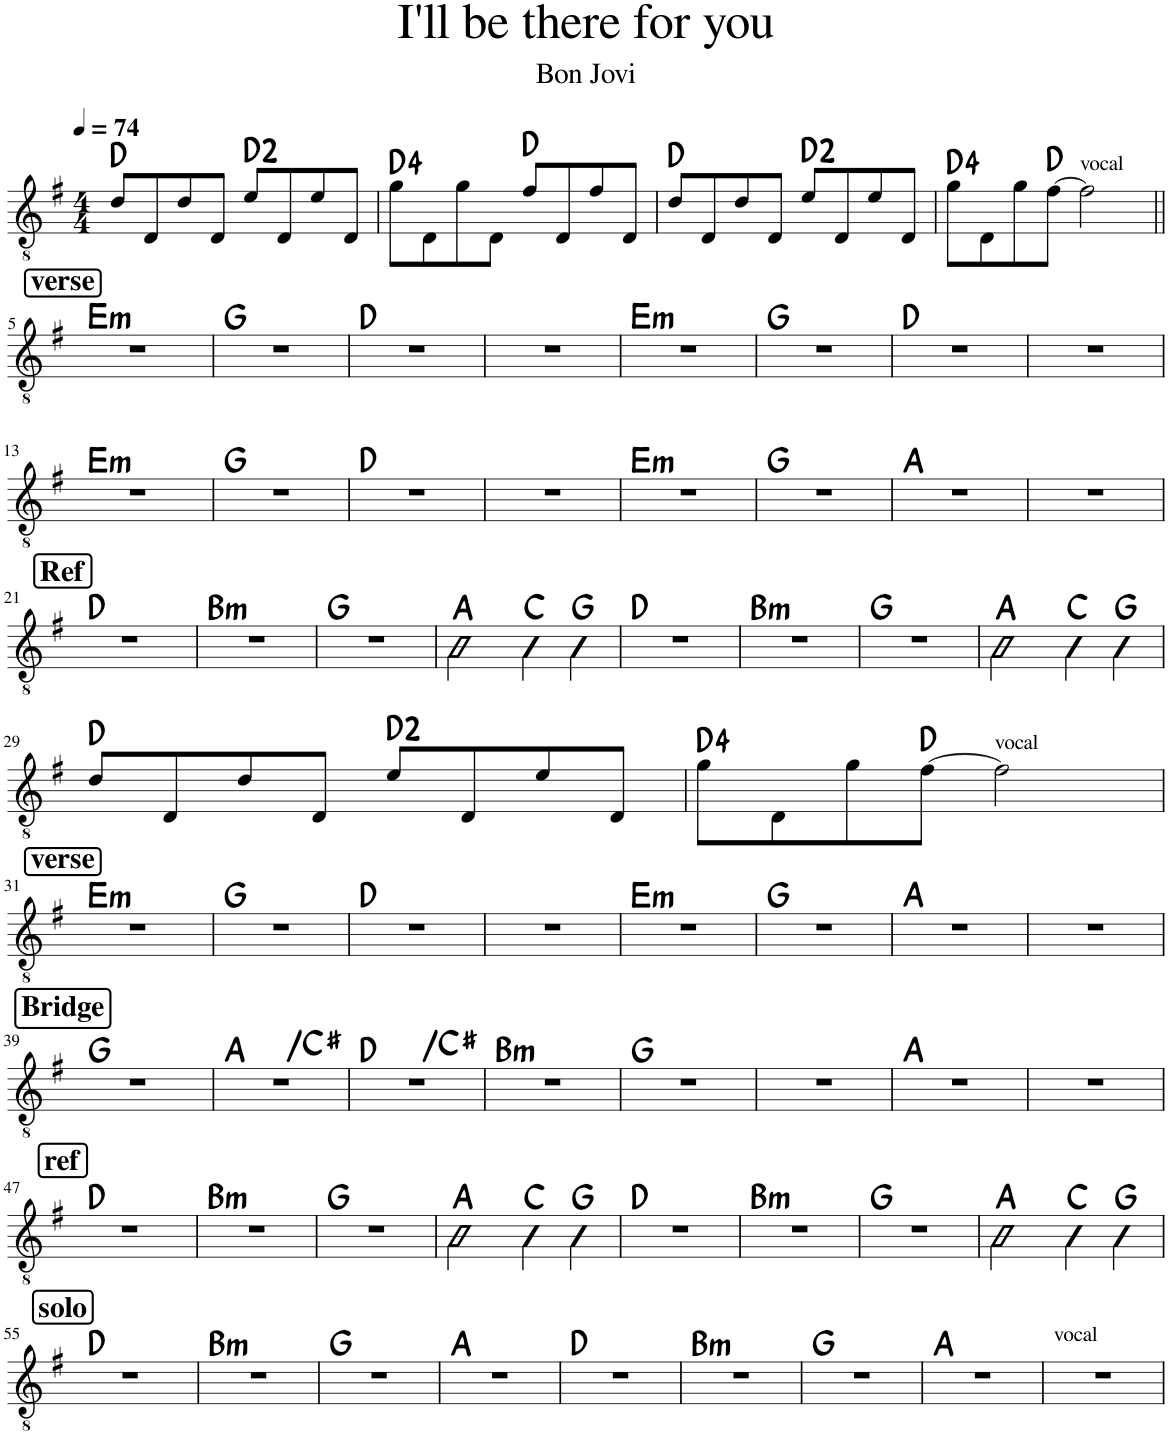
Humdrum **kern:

**kern	**harte
*part1	*part1
*staff1	*
*I"Classical Guitar	*
*I'Guit.	*
*clefGv2	*
*k[f#]	*
*M4/4	*
*MM74	*
=1	=1
8d/L	D:maj
8D/	.
8d/	.
8D/J	.
8e/L	D:maj(2)
8D/	.
8e/	.
8D/J	.
=2	=2
8g\L	D:maj(4)
8D\	.
8g\	.
8D\J	.
8f#/L	D:maj
8D/	.
8f#/	.
8D/J	.
=3	=3
8d/L	D:maj
8D/	.
8d/	.
8D/J	.
8e/L	D:maj(2)
8D/	.
8e/	.
8D/J	.
=4	=4
8g\L	D:maj(4)
8D\	.
8g\	.
[8f#\J	D:maj
!LO:TX:a:t=vocal	!
2f#\]	.
!!LO:LB:g=z
!!LO:REH:place=s1:a:B:rj:fs=14:t=verse
=5||	=5||
!	!LO:H:kt=m
1r	E:min
=6	=6
1r	G:maj
=7	=7
1r	D:maj
=8	=8
1r	.
=9	=9
!	!LO:H:kt=m
1r	E:min
=10	=10
1r	G:maj
=11	=11
1r	D:maj
=12	=12
1r	.
!!LO:LB:g=z
=13	=13
!	!LO:H:kt=m
1r	E:min
=14	=14
1r	G:maj
=15	=15
1r	D:maj
=16	=16
1r	.
=17	=17
!	!LO:H:kt=m
1r	E:min
=18	=18
1r	G:maj
=19	=19
1r	A:maj
=20	=20
1r	.
!!LO:LB:g=z
!!LO:REH:place=s1:a:B:rj:fs=14:t=Ref
=21	=21
1r	D:maj
=22	=22
!	!LO:H:kt=m
1r	B:min
=23	=23
1r	G:maj
=24	=24
2A\	A:maj
4c\	C:maj
4G\	G:maj
=25	=25
1r	D:maj
=26	=26
!	!LO:H:kt=m
1r	B:min
=27	=27
1r	G:maj
=28	=28
2A\	A:maj
4c\	C:maj
4G\	G:maj
!!LO:LB:g=z
=29	=29
8d/L	D:maj
8D/	.
8d/	.
8D/J	.
8e/L	D:maj(2)
8D/	.
8e/	.
8D/J	.
=30	=30
8g\L	D:maj(4)
8D\	.
8g\	.
[8f#\J	D:maj
!LO:TX:a:t=vocal	!
2f#\]	.
!!LO:LB:g=z
!!LO:REH:place=s1:a:B:rj:fs=14:t=verse
=31	=31
!	!LO:H:kt=m
1r	E:min
=32	=32
1r	G:maj
=33	=33
1r	D:maj
=34	=34
1r	.
=35	=35
!	!LO:H:kt=m
1r	E:min
=36	=36
1r	G:maj
=37	=37
1r	A:maj
=38	=38
1r	.
!!LO:LB:g=z
!!LO:REH:place=s1:a:B:rj:fs=14:t=Bridge
=39	=39
1r	G:maj
=40	=40
!	!LO:H:n=2:kt=N.C.
1r	A:maj N
=41	=41
!	!LO:H:n=2:kt=N.C.
1r	D:maj N
=42	=42
!	!LO:H:kt=m
1r	B:min
=43	=43
1r	G:maj
=44	=44
1r	.
=45	=45
1r	A:maj
=46	=46
1r	.
!!LO:LB:g=z
!!LO:REH:place=s1:a:B:rj:fs=14:t=ref
=47	=47
1r	D:maj
=48	=48
!	!LO:H:kt=m
1r	B:min
=49	=49
1r	G:maj
=50	=50
2A\	A:maj
4c\	C:maj
4G\	G:maj
=51	=51
1r	D:maj
=52	=52
!	!LO:H:kt=m
1r	B:min
=53	=53
1r	G:maj
=54	=54
2A\	A:maj
4c\	C:maj
4G\	G:maj
!!LO:LB:g=z
!!LO:REH:place=s1:a:B:rj:fs=14:t=solo
=55	=55
1r	D:maj
=56	=56
!	!LO:H:kt=m
1r	B:min
=57	=57
1r	G:maj
=58	=58
1r	A:maj
=59	=59
1r	D:maj
=60	=60
!	!LO:H:kt=m
1r	B:min
=61	=61
1r	G:maj
=62	=62
1r	A:maj
=63	=63
!LO:TX:a:t=vocal	!
1r	.
=	=
*-	*-
